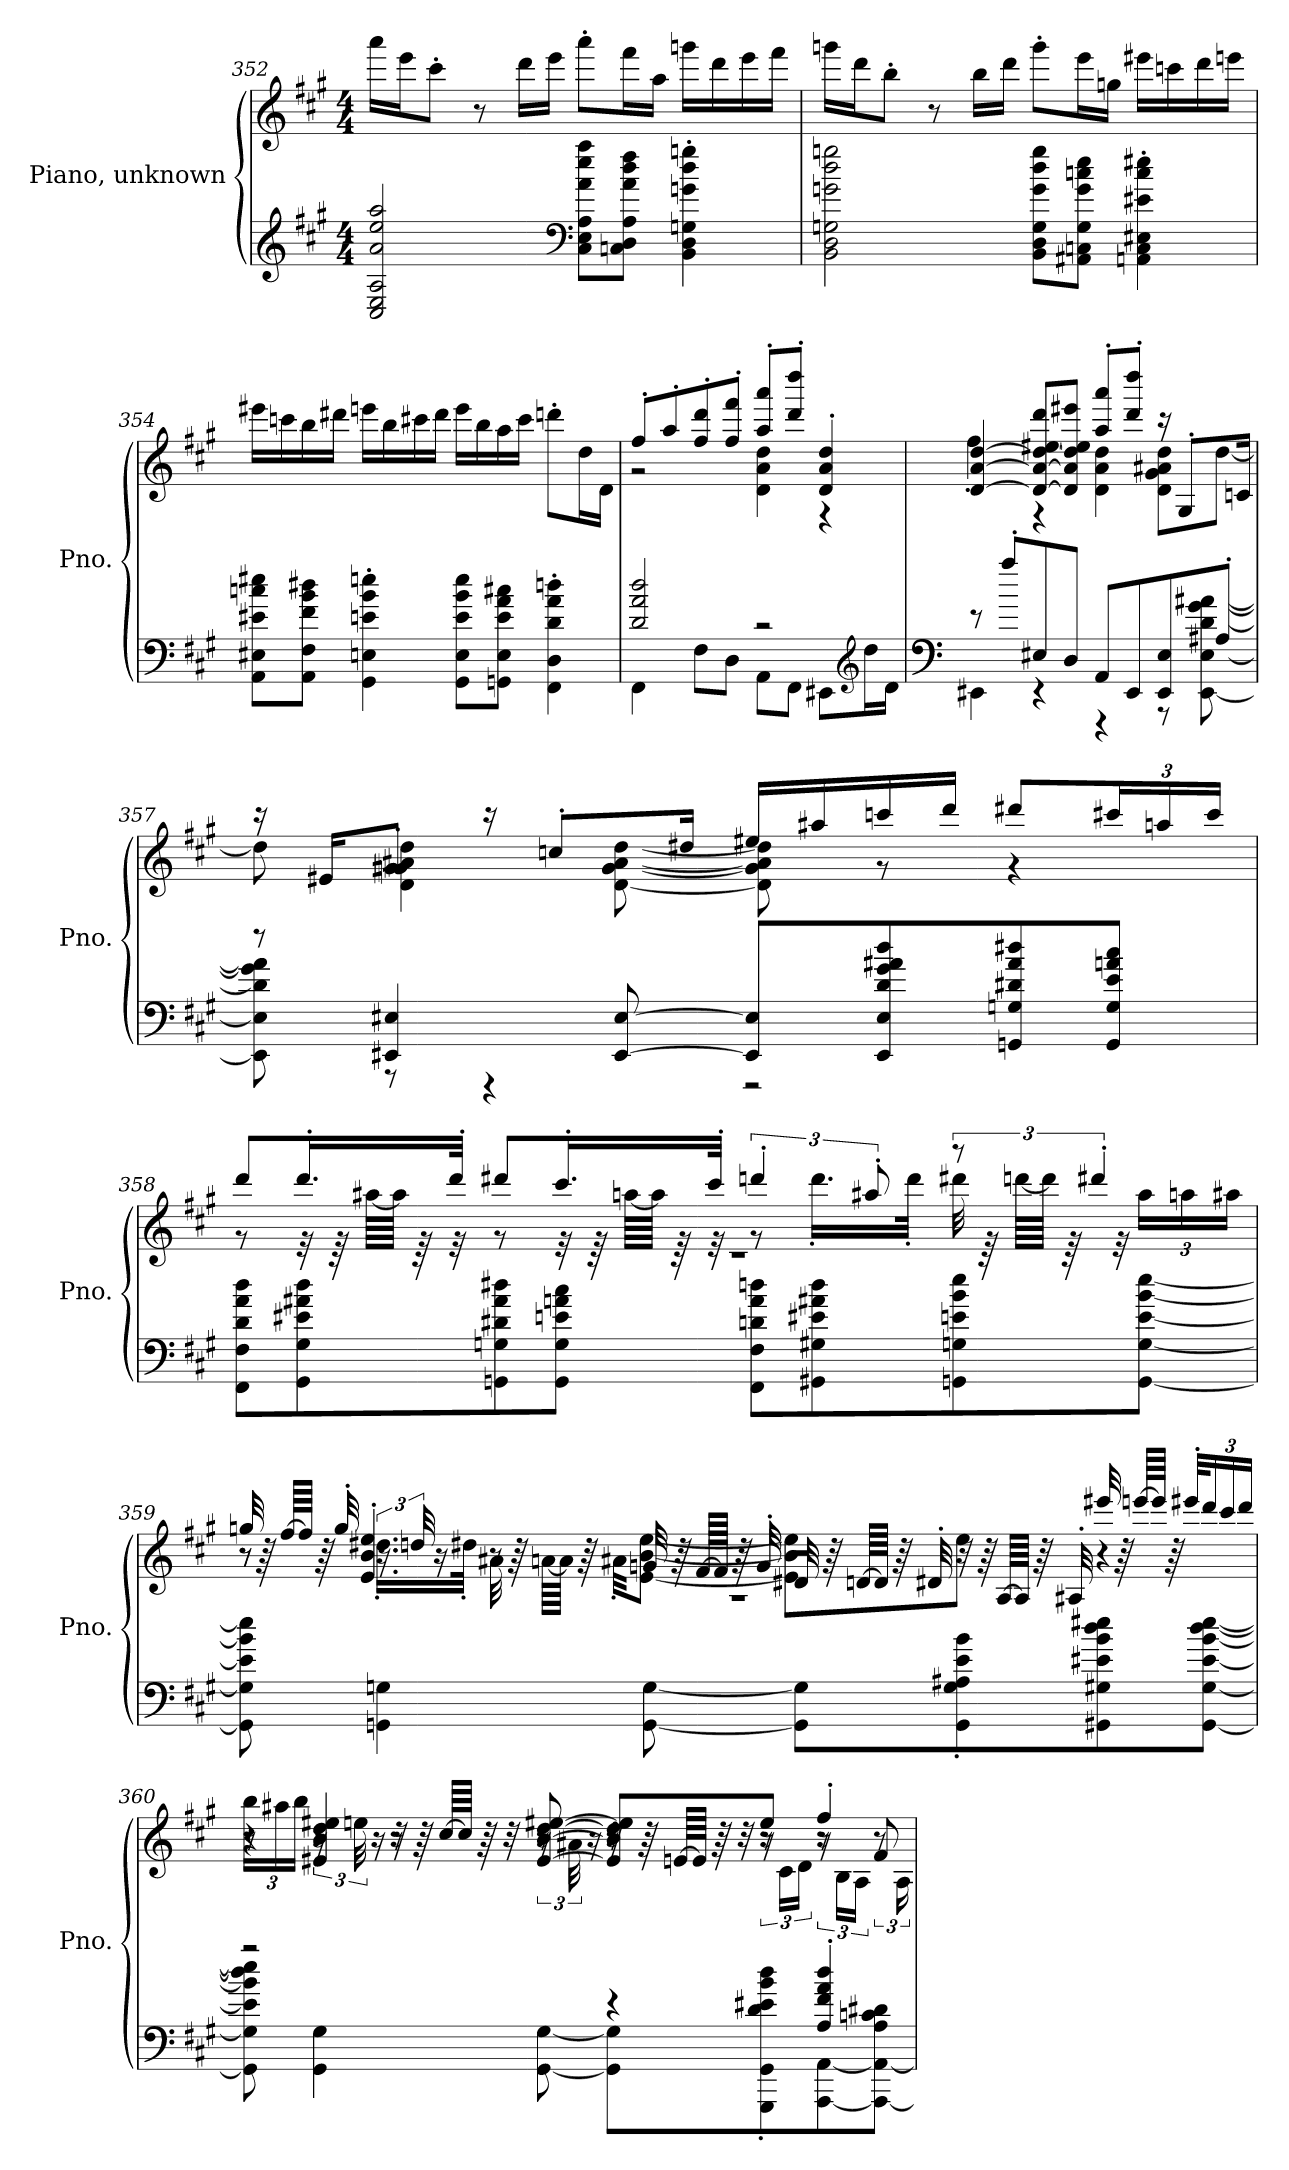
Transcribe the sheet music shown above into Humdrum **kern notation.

**kern	**kern
*part1	*part1
*staff2	*staff1
*I"Piano, unknown	*
*I'Pno.	*
*clefG2	*clefG2
*k[f#c#g#]	*k[f#c#g#]
*M4/4	*M4/4
=352	=352
2C#/ 2E/ 2A/ 2a/ 2ee/ 2aa/	16aaa\LL
.	16eee\J
.	8ccc#'\J
.	8r
.	16ddd\LL
.	16eee\JJ
*clefF4	*
8C#\ 8E\ 8A\ 8a\ 8ee\ 8aa\L	8aaa'\L
8Cn\ 8D\ 8A\ 8a\ 8dd\ 8ff#\J	16fff#\L
.	16aa\JJ
4BB\' 4D\' 4Gn\' 4gn\' 4dd\' 4ggn\'	16gggn\LL
.	16ddd\
.	16eee\
.	16fff#\JJ
!!LO:PB:g=z
=353	=353
2BB\ 2D\ 2Gn\ 2gn\ 2dd\ 2ggn\	16gggn\LL
.	16ddd\J
.	8bb'\J
.	8r
.	16bb\LL
.	16ddd\JJ
8BB\ 8D\ 8G\ 8g\ 8dd\ 8gg\L	8ggg'\L
8AA#X\ 8Cn\ 8G\ 8g\ 8ccn\ 8ee\J	16eee\L
.	16ggn\JJ
4AAn\' 4C\' 4E#X\' 4e#X\' 4cc\' 4ee#X\'	16eee#X\LL
.	16cccn\
.	16ddd\
.	16eeen\JJ
=354	=354
8AA\ 8E#X\ 8e#X\ 8ccn\ 8ee#X\L	16eee#X\LL
.	16cccn\
8AA\ 8F#\ 8f#\ 8b\ 8dd#X\J	16bb\
.	16ddd#X\JJ
4GG#\' 4En\' 4en\' 4b\' 4een\'	16eeen\LL
.	16bb\
.	16ccc#X\
.	16ddd#\JJ
8GG#\ 8E\ 8e\ 8b\ 8ee\L	16eee\LL
.	16bb\
8GGn\ 8E\ 8e\ 8a\ 8cc#X\J	16aa\
.	16ccc#\JJ
4FF#\' 4D\' 4d\' 4a\' 4ddn\'	8dddn'\L
.	16dd\L
.	16d\JJ
!!LO:LB:g=z
=355	=355
*^	*^
2d/ 2a/ 2dd/	4FF#\	8ff#'/L	2r
.	.	8aa'/	.
.	8F#\L	8ff#/' 8ddd/'	.
.	8D\J	8ff#/' 8fff#/'J	.
2r	8AA\L	8aa/' 8aaa/'L	4d\ 4a\ 4dd\
.	8FF#\J	8ddd/' 8dddd/'J	.
.	8EE#X\L	4d/' 4a/' 4dd/'	4r
*clefG2	*	*	*
.	16dd\L	.	.
.	16d\JJ	.	.
=356	=356	=356	=356
*clefF4	*	*	*
8r	4EE#X\	[4d/ [4a/ [4dd/	4ff#'\
8aa'/L	.	.	.
8E#X/	4r	8d/_ 8a/_ 8dd/_ 8ee#X/ 8ddd/L	4r
8D/J	.	8d/] 8a/] 8dd/] 8ee#/ 8eee#X/J	.
8AA/L	4r	8aa/' 8aaa/'L	4d\ 4a\ 4dd\
8EE#/	.	8ddd/' 8dddd/'J	.
8EE#/ 8E#/	8r	16r	8d\ 8g#\ 8a#X\ 8dd\L
.	.	8G#'/L	.
8A#X'/J	[8EE#\ [8E#\ [8d\ [8g#\ [8a#X\	.	[8dd\J
.	.	16cn/Jk	.
!!LO:LB:g=z	!!
=357	=357	=357	=357
8r	8EE#\] 8E#\] 8d\] 8g#\] 8a#\]	16r	8dd\]
.	.	16e#X/KL	.
4EE#X/ 4E#X/	8r	8gn'/J	4d\ 4g#X\ 4a#X\ 4dd\
.	4r	16r	.
.	.	8ccn'/L	.
[8EE#/ [8E#/	.	.	[8d\ [8g#\ [8a#\ [8dd\
.	.	16dd#X/Jk	.
8EE#/] 8E#/]L	2r	16ee#X/LL	8d\] 8g#\] 8a#\] 8dd\]
.	.	16aa#X/	.
8EE#/ 8E#/ 8d/ 8g#/ 8a#X/ 8dd/	.	16cccn/	8r
.	.	16ddd/JJ	.
8GGn/ 8Gn/ 8d#X/ 8a#/ 8dd#X/	.	8ddd#X/L	4r
*	*	*Xbrackettup	*
8GG/ 8G/ 8e/ 8an/ 8cc#/J	.	24ccc#X/L	.
.	.	24aan/	.
.	.	24ccc#/JJ	.
!!LO:LB:g=z	!!
=358	=358	=358	=358
1r	8FF#\ 8F#\ 8d\ 8a\ 8dd\L	8ddd/L	8r
.	8GG#\ 8G#\ 8e#X\ 8a#X\ 8dd\	16.ddd'/L	32r
.	.	.	64r
.	.	.	[64aa#X\LLLL
.	.	.	64aa#\JJJJ]
.	.	.	64r
.	.	32ddd'/JJk	32r
.	8GGn\ 8Gn\ 8d#X\ 8a#\ 8dd#X\	8ddd#X/L	8r
.	8GG\ 8G\ 8en\ 8an\ 8cc#\J	16.ccc#'/L	32r
.	.	.	64r
.	.	.	[64aan\LLLL
.	.	.	64aa\JJJJ]
.	.	.	64r
.	.	32ccc#'/JJk	32r
*	*	*brackettup	*
.	8FF#\ 8F#\ 8dn\ 8a\ 8ddn\L	6dddn'/	8r
.	8GG#X\ 8G#X\ 8e#X\ 8a#X\ 8dd\	.	16.ddd'\LL
.	.	12aa#X'/	.
.	.	.	32ddd'\JJk
.	8GGn\ 8Gn\ 8en\ 8b\ 8ee\	12r	32ddd#X\
.	.	.	64r
.	.	.	[64dddn\LLLL
.	.	.	64ddd\JJJJ]
.	.	.	64r
.	.	6ddd#X'/	.
.	.	.	32r
*	*	*	*Xbrackettup
.	[8GG\ [8G\ [8e\ [8b\ [8ee\J	.	24aa#\LL
.	.	.	24aan\
.	.	.	24aa#X\JJ
!!LO:LB:g=z
=359	=359	=359	=359
*	*	*	*^
1r	8GG\] 8G\] 8e\] 8b\] 8ee\]	32ggn/	8r	8r
.	.	64r	.	.
.	.	[64ff#/LLLL	.	.
.	.	64ff#/JJJJ]	.	.
.	.	64r	.	.
.	.	32gg'/	.	.
*	*	*brackettup	*	*
.	4GGn\ 4Gn\	24r	16.dd#X'\LL	4.e/' 4.b/' 4.ee/'
.	.	48ddn/	.	.
.	.	16r	.	.
.	.	.	32dd#X'\JJk	.
.	.	8r	32a#X\	.
.	.	.	64r	.
.	.	.	[64an\LLLL	.
.	.	.	64a\JJJJ]	.
.	.	.	64r	.
.	.	.	32a#X'\KKL	.
.	[8GG\ [8G\	32gn/	[8e\ [8b\ [8ee\J	.
.	.	64r	.	.
.	.	[64f#/LLLL	.	.
.	.	64f#/JJJJ]	.	.
.	.	64r	.	.
.	.	32g'/	.	.
.	8GG\] 8G\]L	32d#X/	8e\] 8b\] 8ee\]L	2r
.	.	64r	.	.
.	.	[64dn/LLLL	.	.
.	.	64d/JJJJ]	.	.
.	.	64r	.	.
.	.	32d#X'/	.	.
.	8GG\' 8G\' 8A#X\' 8e\' 8b\'	32r	8ee\J	.
.	.	64r	.	.
.	.	[64A/LLLL	.	.
.	.	64A/JJJJ]	.	.
.	.	64r	.	.
.	.	32A#X'/	.	.
.	8GG#X\ 8G#X\ 8e#X\ 8b\ 8dd\ 8ee#X\	32eee#X/	4r	.
.	.	64r	.	.
.	.	[64eeen/LLLL	.	.
.	.	64eee/JJJJ]	.	.
.	.	64r	.	.
.	.	32eee#X'/KLL	.	.
*	*	*Xbrackettup	*	*
.	[8GG#\ [8G#\ [8e#\ [8b\ [8dd\ [8ee#\J	24ddd/	.	.
.	.	24ccc#/	.	.
.	.	24ddd/JJ	.	.
!!LO:LB:g=z	!!	!!
=360	=360	=360	=360	=360
2r	8GG#\] 8G#\] 8e#\] 8b\] 8dd\] 8ee#\]	8r	24bb\LL	4r
.	.	.	24aa#X\	.
.	.	.	24bb\JJ	.
*	*	*	*brackettup	*
.	4GG#\ 4G#\	4e#X/ 4b/ 4dd/ 4ee#X/	24r	.
.	.	.	48een\	.
.	.	.	16r	.
.	.	.	8r	32r
.	.	.	.	64r
.	.	.	.	[64cc#/LLLL
.	.	.	.	64cc#/JJJJ]
.	.	.	.	64r
.	.	.	.	32r
.	[8GG#\ [8G#\	[8e#/ [8b/ [8dd/ [8ee#X/	24r	8r
.	.	.	48a#X\	.
.	.	.	16r	.
4r	8GG#\] 8G#\]L	8e#/] 8b/] 8dd/] 8ee#/]L	8r	32r
.	.	.	.	64r
.	.	.	.	[64en/LLLL
.	.	.	.	64e/JJJJ]
.	.	.	.	64r
.	.	.	.	32r
.	8GGG#\' 8GG#\' 8d\' 8e#X\' 8b\' 8dd\'	8ee#/J	24r	8r
.	.	.	24c#\LL	.
.	.	.	24d\JJ	.
4A/' 4f#/' 4a/' 4dd/'	[8AAA\ [8AA\	4ff#'/	24r	8r
.	.	.	24B\LL	.
.	.	.	24A\JJ	.
.	8AAA\_ 8AA\_ 8A\ 8cn\ 8d#X\J	.	12r	8f#/
.	.	.	24A\	.
*v	*v	*	*	*
*	*v	*v	*v
=	=
*-	*-
